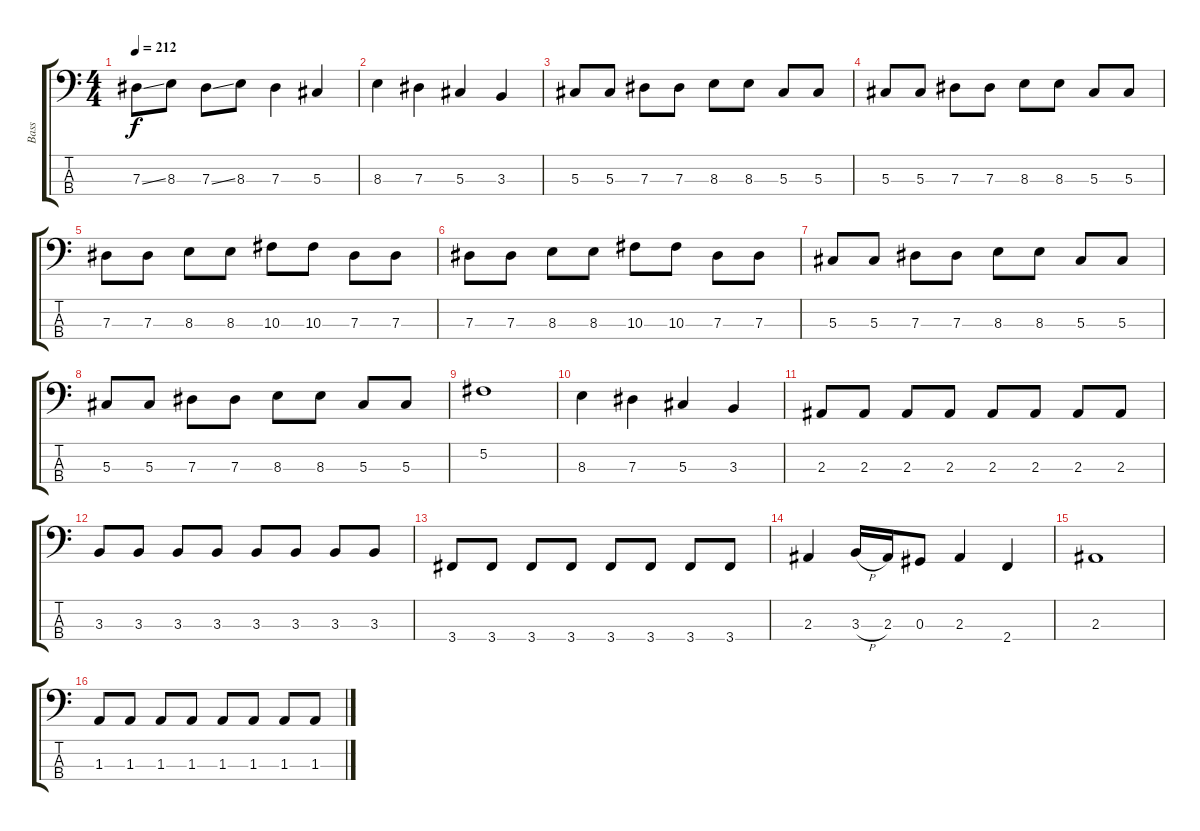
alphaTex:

\track ("Bass" "Bass") {instrument electricbassfinger}
\staff {score tabs}
\tuning (Gb2 Db2 Ab1 Eb1) {hide}
\ts (4 4)
\tempo 212
\clef f4
\ks c
7.3{ss}.8{dy f} 8.3.8 7.3{ss}.8 8.3.8 7.3.4 5.3.4 |
8.3.4 7.3.4 5.3.4 3.3.4 |
5.3.8 5.3.8 7.3.8 7.3.8 8.3.8 8.3.8 5.3.8 5.3.8 |
5.3.8 5.3.8 7.3.8 7.3.8 8.3.8 8.3.8 5.3.8 5.3.8 |
7.3.8 7.3.8 8.3.8 8.3.8 10.3.8 10.3.8 7.3.8 7.3.8 |
7.3.8 7.3.8 8.3.8 8.3.8 10.3.8 10.3.8 7.3.8 7.3.8 |
5.3.8 5.3.8 7.3.8 7.3.8 8.3.8 8.3.8 5.3.8 5.3.8 |
5.3.8 5.3.8 7.3.8 7.3.8 8.3.8 8.3.8 5.3.8 5.3.8 |
5.2.1 |
8.3.4 7.3.4 5.3.4 3.3.4 |
2.3.8 2.3.8 2.3.8 2.3.8 2.3.8 2.3.8 2.3.8 2.3.8 |
3.3.8 3.3.8 3.3.8 3.3.8 3.3.8 3.3.8 3.3.8 3.3.8 |
3.4.8 3.4.8 3.4.8 3.4.8 3.4.8 3.4.8 3.4.8 3.4.8 |
2.3.4 3.3{h}.16 2.3.16 0.3.8 2.3.4 2.4.4 |
2.3.1 |
1.3.8 1.3.8 1.3.8 1.3.8 1.3.8 1.3.8 1.3.8 1.3.8
